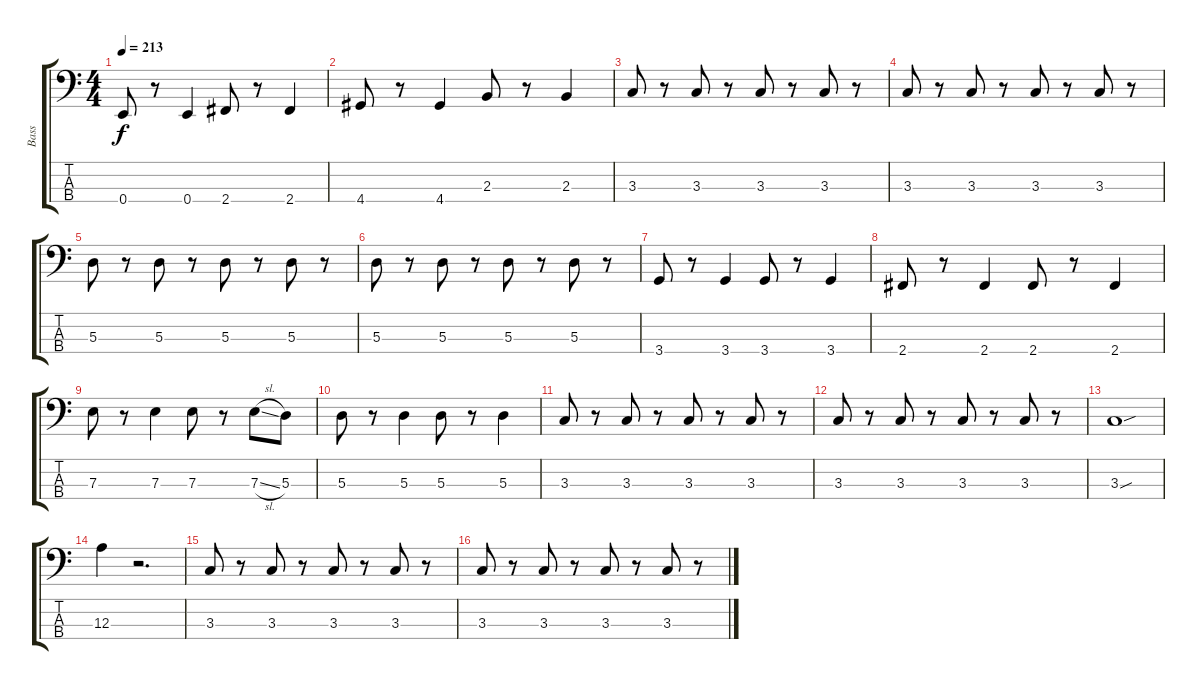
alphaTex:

\track ("Bass" "Bass") {instrument electricbassfinger}
\staff {score tabs}
\tuning (G2 D2 A1 E1) {hide}
\ts (4 4)
\tempo 213
\clef f4
\ks c
0.4.8{dy f} r.8 0.4.4 2.4.8 r.8 2.4.4 |
4.4.8 r.8 4.4.4 2.3.8 r.8 2.3.4 |
3.3.8 r.8 3.3.8 r.8 3.3.8 r.8 3.3.8 r.8 |
3.3.8 r.8 3.3.8 r.8 3.3.8 r.8 3.3.8 r.8 |
5.3.8 r.8 5.3.8 r.8 5.3.8 r.8 5.3.8 r.8 |
5.3.8 r.8 5.3.8 r.8 5.3.8 r.8 5.3.8 r.8 |
3.4.8 r.8 3.4.4 3.4.8 r.8 3.4.4 |
2.4.8 r.8 2.4.4 2.4.8 r.8 2.4.4 |
7.3.8 r.8 7.3.4 7.3.8 r.8 7.3{sl}.8 5.3.8 |
5.3.8 r.8 5.3.4 5.3.8 r.8 5.3.4 |
3.3.8 r.8 3.3.8 r.8 3.3.8 r.8 3.3.8 r.8 |
3.3.8 r.8 3.3.8 r.8 3.3.8 r.8 3.3.8 r.8 |
3.3{sou}.1 |
12.3.4 r.2{d} |
3.3.8 r.8 3.3.8 r.8 3.3.8 r.8 3.3.8 r.8 |
3.3.8 r.8 3.3.8 r.8 3.3.8 r.8 3.3.8 r.8
